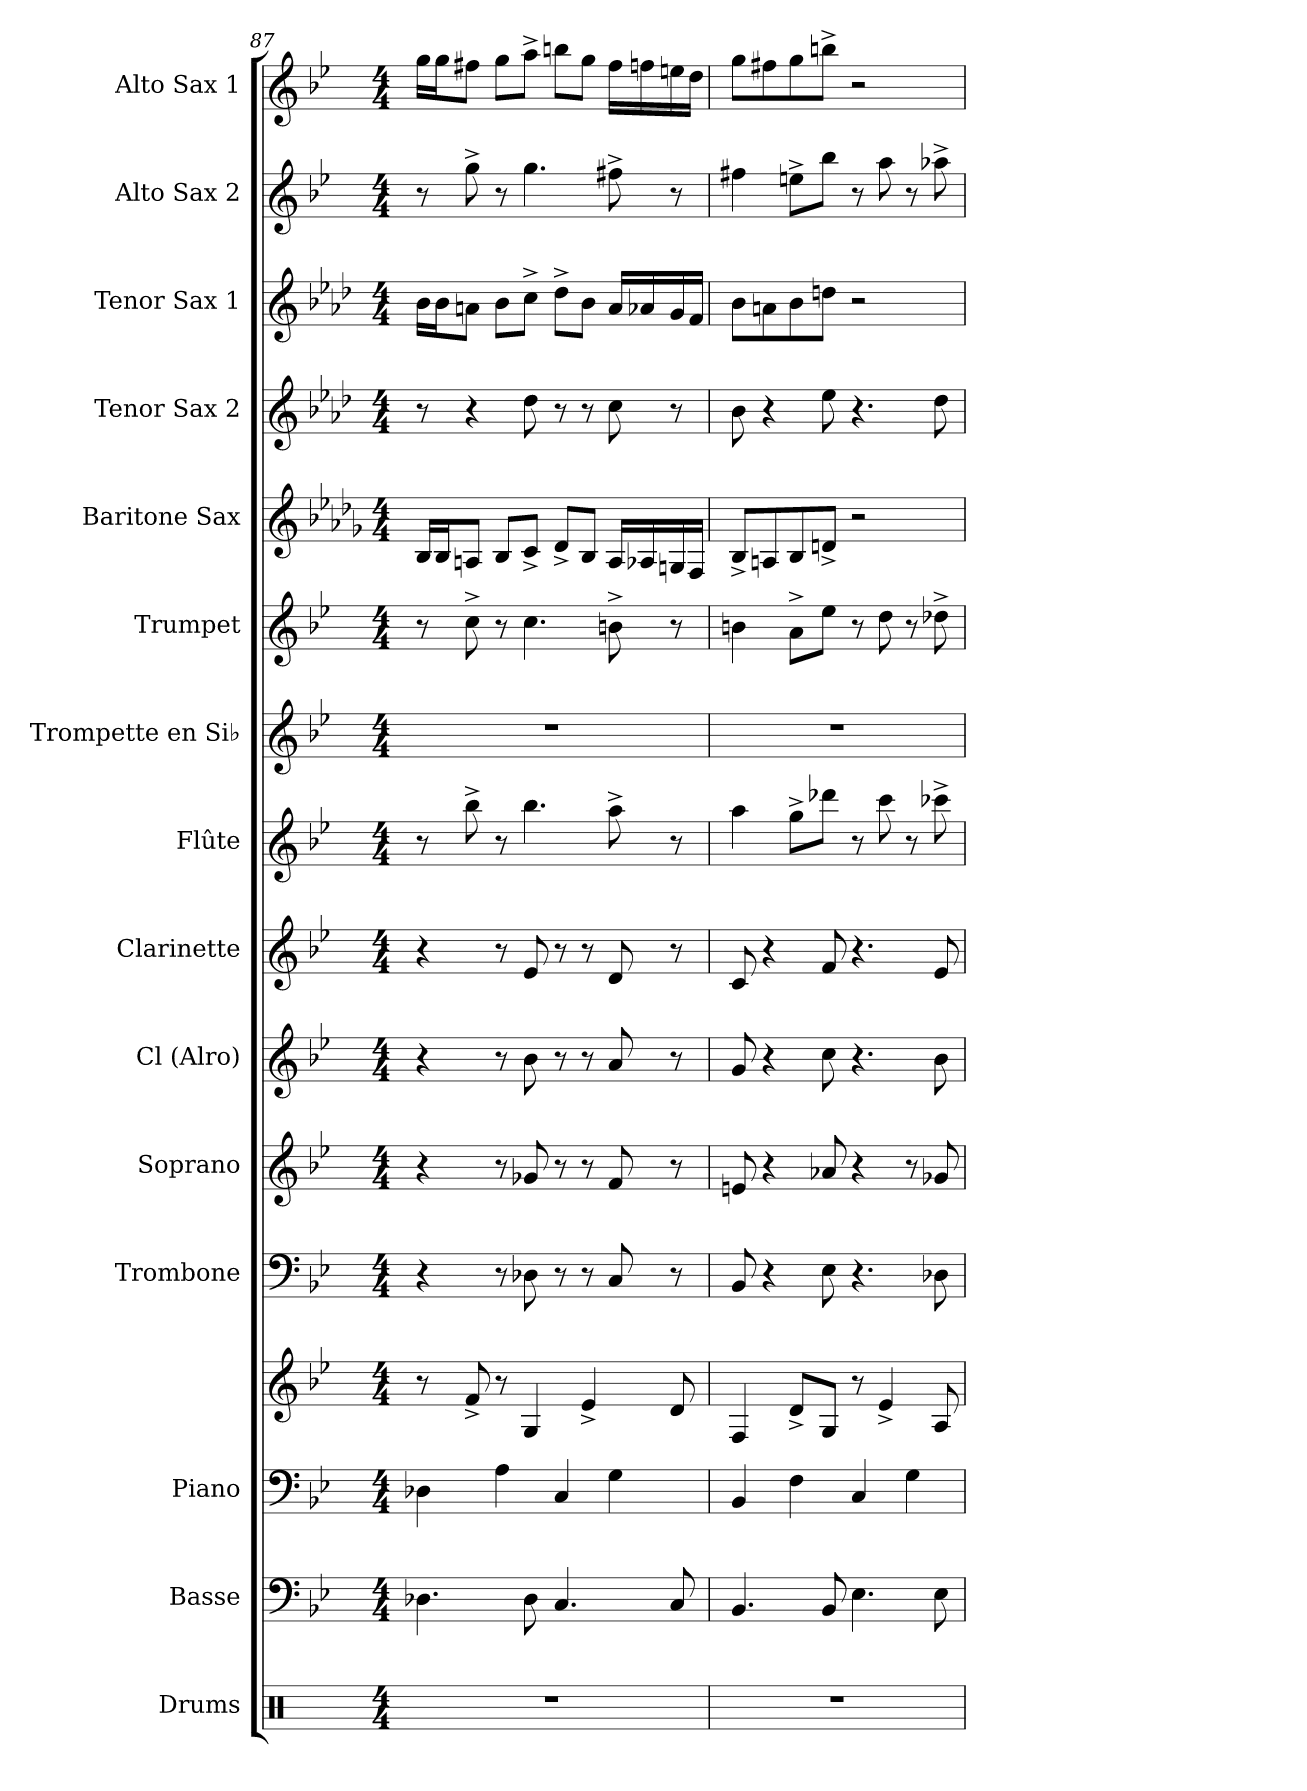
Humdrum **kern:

**kern	**kern	**kern	**kern	**kern	**kern	**kern	**kern	**kern	**kern	**kern	**kern	**kern	**kern	**kern	**kern
*part15	*part14	*part13	*part13	*part12	*part11	*part10	*part9	*part8	*part7	*part6	*part5	*part4	*part3	*part2	*part1
*staff16	*staff15	*staff14	*staff13	*staff12	*staff11	*staff10	*staff9	*staff8	*staff7	*staff6	*staff5	*staff4	*staff3	*staff2	*staff1
*I"Drums	*I"Basse	*I"Piano	*	*I"Trombone	*I"Soprano	*I"Cl (Alro)	*I"Clarinette	*I"Flûte	*I"Trompette en Si♭	*I"Trumpet	*I"Baritone Sax	*I"Tenor Sax 2	*I"Tenor Sax 1	*I"Alto Sax 2	*I"Alto Sax 1
*	*I'B	*I'P	*	*I'Tb	*I'Sop	*I'Cla	*I'Cl	*I'Fl.	*I'Tromp. Si♭	*I'Tp	*I'Bar	*	*	*I'Sa2	*I'Sa1
*clefX	*clefF4	*clefF4	*clefG2	*clefF4	*clefG2	*clefG2	*clefG2	*clefG2	*clefG2	*clefG2	*clefG2	*clefG2	*clefG2	*clefG2	*clefG2
*	*ITrd7c12	*	*	*	*ITrd1c2	*ITrd5c9	*ITrd1c2	*	*ITrd1c2	*ITrd1c2	*ITrd12c21	*ITrd8c14	*ITrd8c14	*ITrd5c9	*ITrd5c9
*k[]	*k[b-e-]	*k[b-e-]	*k[b-e-]	*k[b-e-]	*k[b-e-a-d-]	*k[b-e-a-d-g-]	*k[b-e-a-d-]	*k[b-e-]	*k[b-e-a-d-]	*k[b-e-a-d-]	*k[b-e-a-d-g-]	*k[b-e-a-d-]	*k[b-e-a-d-]	*k[b-e-a-d-g-]	*k[b-e-a-d-g-]
*M4/4	*M4/4	*M4/4	*M4/4	*M4/4	*M4/4	*M4/4	*M4/4	*M4/4	*M4/4	*M4/4	*M4/4	*M4/4	*M4/4	*M4/4	*M4/4
=87	=87	=87	=87	=87	=87	=87	=87	=87	=87	=87	=87	=87	=87	=87	=87
1r	4.DD-X\	4D-X\	8r	4r	4r	4r	4r	8r	1r	8r	16BB-/LL	8r	16B-\LL	8r	16b-\LL
.	.	.	.	.	.	.	.	.	.	.	16BB-/J	.	16B-\J	.	16b-\J
.	.	.	8f^/	.	.	.	.	8bb-^\	.	8b-^\	8AAn/J	4r	8An\J	8b-^\	8an\J
.	.	4A\	8r	8r	8r	8r	8r	8r	.	8r	8BB-/L	.	8B-\L	8r	8b-\L
.	8DD-\	.	4G/	8D-X\	8f-X/	8d-\	8d-/	4.bb-\	.	4.b-\	8C^/J	8d-\	8c^\J	4.b-\	8cc^\J
.	4.CC/	4C/	.	8r	8r	8r	8r	.	.	.	8D-^/L	8r	8d-^\L	.	8ddn\L
.	.	.	4e-^/	8r	8r	8r	8r	.	.	.	8BB-/J	8r	8B-\J	.	8b-\J
.	.	4G\	.	8C/	8e-/	8c/	8c/	8aa^\	.	8an^\	16AA/LL	8c\	16A/LL	8an^\	16a\LL
.	.	.	.	.	.	.	.	.	.	.	16AA-X/	.	16A-X/	.	16a-X\
.	8CC/	.	8d/	8r	8r	8r	8r	8r	.	8r	16GGn/	8r	16G/	8r	16gn\
.	.	.	.	.	.	.	.	.	.	.	16FF/JJ	.	16F/JJ	.	16f\JJ
!!LO:PB:g=z
=88	=88	=88	=88	=88	=88	=88	=88	=88	=88	=88	=88	=88	=88	=88	=88
1r	4.BBB-/	4BB-/	4F/	8BB-/	8dn/	8B-/	8B-/	4aa\	1r	4an\	8BB-^/L	8B-\	8B-\L	4an\	8b-\L
.	.	.	.	4r	4r	4r	4r	.	.	.	8AAn/	4r	8An\	.	8an\
.	.	4F\	8d^/L	.	.	.	.	8gg^\L	.	8g^\L	8BB-/	.	8B-\	8gn^\L	8b-\
.	8BBB-/	.	8G/J	8E-\	8g-X/	8e-\	8e-/	8ddd-X\J	.	8dd-\J	8Dn^/J	8e-\	8dn\J	8dd-\J	8ddn^\J
.	4.EE-\	4C/	8r	4.r	4r	4.r	4.r	8r	.	8r	2r	4.r	2r	8r	2r
.	.	.	4e-^/	.	.	.	.	8ccc\	.	8cc\	.	.	.	8cc\	.
.	.	4G\	.	.	8r	.	.	8r	.	8r	.	.	.	8r	.
.	8EE-\	.	8A/	8D-X\	8f-X/	8d-\	8d-/	8ccc-X^\	.	8cc-X^\	.	8d-\	.	8cc-X^\	.
=	=	=	=	=	=	=	=	=	=	=	=	=	=	=	=
*-	*-	*-	*-	*-	*-	*-	*-	*-	*-	*-	*-	*-	*-	*-	*-
